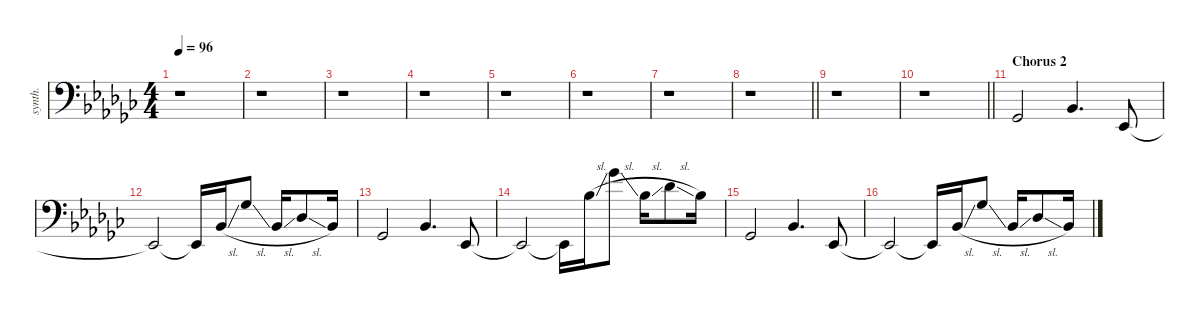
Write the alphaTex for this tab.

\defaultSystemsLayout 4
\hideDynamics
\bracketExtendMode nobrackets
\otherSystemsTrackNameOrientation horizontal
\track ("Keyboard" "synth.") {defaultSystemsLayout 4 instrument lead2sawtooth}
\staff {score}
\tuning (Eb4 Bb3 Gb3 Db3 Ab2 Eb2)
\ts (4 4)
\tempo 96
\clef f4
\ks gb
r.1{dy fff beam Down} |
r.1{beam Down} |
r.1{beam Down} |
r.1{beam Down} |
r.1{beam Down} |
r.1{beam Down} |
r.1{beam Down} |
\barLineRight lightlight
r.1{beam Down} |
r.1{beam Down} |
\barLineRight lightlight
r.1{beam Down} |
\section ("" "Chorus 2")
3.6{acc b}.2{beam Up} 2.5{acc b}.4{d beam Up} 0.6{acc b}.8{beam Up} |
0.6{t acc b}.2{beam Up} 0.6{t acc b}.16{beam Up} 2.5{sl acc b}.16{beam Up} 10.5{sl acc b}.8{beam Up} 2.5{sl acc b}.16{beam Up} 5.5{sl acc b}.8{beam Up} 2.5{acc b}.16{beam Up} |
3.6{acc b}.2{beam Up} 2.5{acc b}.4{d beam Up} 0.6{acc b}.8{beam Up} |
0.6{t acc b}.2{beam Up} 0.6{t acc b}.16{beam Down} 9.4{sl acc b}.16{dy f beam Down} 17.4{sl acc b}.8{beam Down} 9.4{sl acc b}.16{beam Down} 12.4{sl acc b}.8{beam Down} 9.4{acc b}.16{beam Down} |
3.6{acc b}.2{dy fff beam Up} 2.5{acc b}.4{d beam Up} 0.6{acc b}.8{beam Up} |
0.6{t acc b}.2{beam Up} 0.6{t acc b}.16{beam Up} 2.5{sl acc b}.16{beam Up} 10.5{sl acc b}.8{beam Up} 2.5{sl acc b}.16{beam Up} 5.5{sl acc b}.8{beam Up} 2.5{acc b}.16{beam Up}
